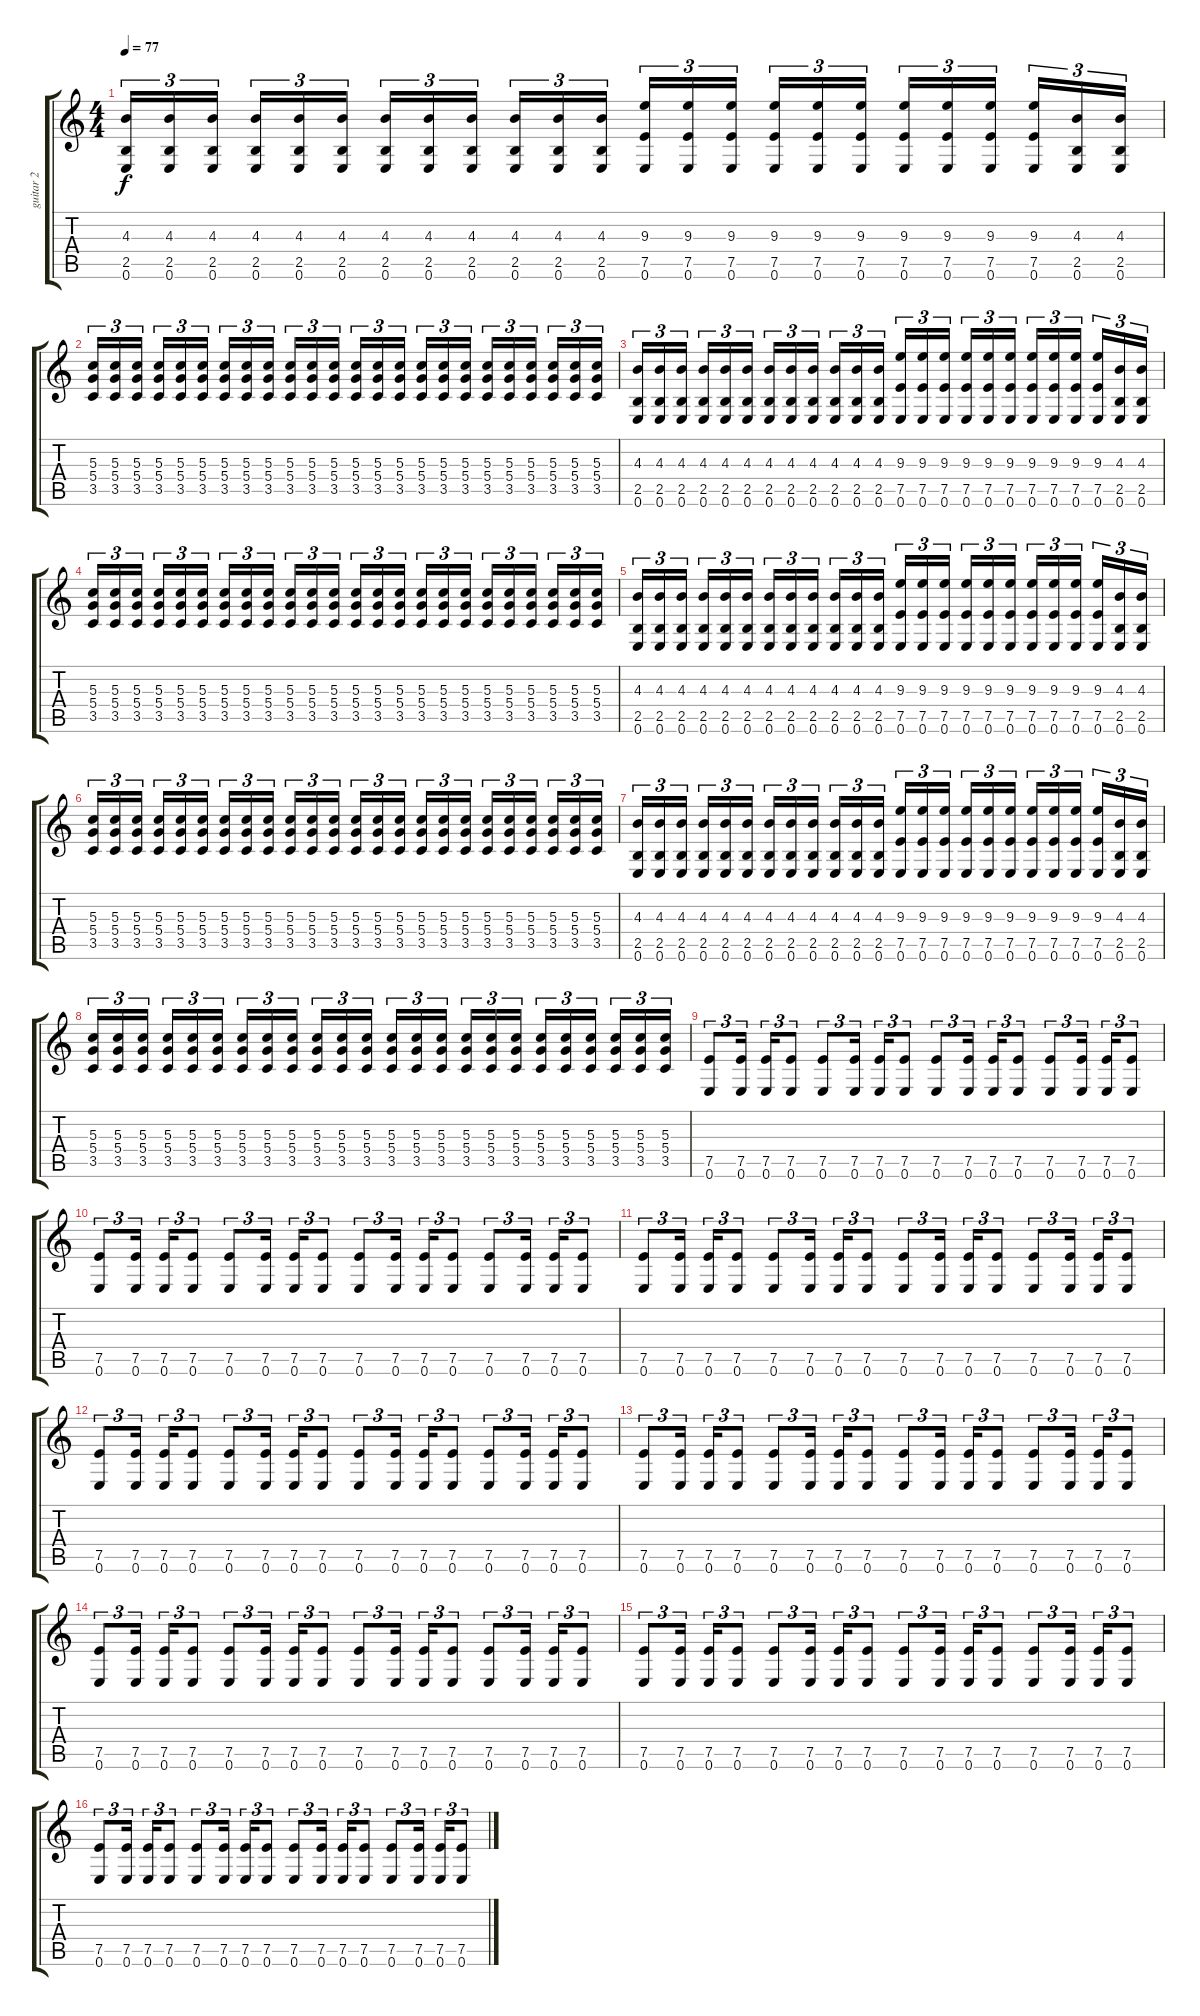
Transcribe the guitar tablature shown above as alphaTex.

\track ("guitar 2" "guitar 2") {instrument distortionguitar}
\staff {score tabs}
\tuning (E4 B3 G3 D3 A2 E2) {hide}
\ts (4 4)
\tempo 77
\clef g2
\ks c
(4.3 2.5 0.6).16{tu (3 2) dy f} (4.3 2.5 0.6).16{tu (3 2)} (4.3 2.5 0.6).16{tu (3 2)} (4.3 2.5 0.6).16{tu (3 2)} (4.3 2.5 0.6).16{tu (3 2)} (4.3 2.5 0.6).16{tu (3 2)} (4.3 2.5 0.6).16{tu (3 2)} (4.3 2.5 0.6).16{tu (3 2)} (4.3 2.5 0.6).16{tu (3 2)} (4.3 2.5 0.6).16{tu (3 2)} (4.3 2.5 0.6).16{tu (3 2)} (4.3 2.5 0.6).16{tu (3 2)} (9.3 7.5 0.6).16{tu (3 2)} (9.3 7.5 0.6).16{tu (3 2)} (9.3 7.5 0.6).16{tu (3 2)} (9.3 7.5 0.6).16{tu (3 2)} (9.3 7.5 0.6).16{tu (3 2)} (9.3 7.5 0.6).16{tu (3 2)} (9.3 7.5 0.6).16{tu (3 2)} (9.3 7.5 0.6).16{tu (3 2)} (9.3 7.5 0.6).16{tu (3 2)} (9.3 7.5 0.6).16{tu (3 2)} (4.3 2.5 0.6).16{tu (3 2)} (4.3 2.5 0.6).16{tu (3 2)} |
(5.3 5.4 3.5).16{tu (3 2)} (5.3 5.4 3.5).16{tu (3 2)} (5.3 5.4 3.5).16{tu (3 2)} (5.3 5.4 3.5).16{tu (3 2)} (5.3 5.4 3.5).16{tu (3 2)} (5.3 5.4 3.5).16{tu (3 2)} (5.3 5.4 3.5).16{tu (3 2)} (5.3 5.4 3.5).16{tu (3 2)} (5.3 5.4 3.5).16{tu (3 2)} (5.3 5.4 3.5).16{tu (3 2)} (5.3 5.4 3.5).16{tu (3 2)} (5.3 5.4 3.5).16{tu (3 2)} (5.3 5.4 3.5).16{tu (3 2)} (5.3 5.4 3.5).16{tu (3 2)} (5.3 5.4 3.5).16{tu (3 2)} (5.3 5.4 3.5).16{tu (3 2)} (5.3 5.4 3.5).16{tu (3 2)} (5.3 5.4 3.5).16{tu (3 2)} (5.3 5.4 3.5).16{tu (3 2)} (5.3 5.4 3.5).16{tu (3 2)} (5.3 5.4 3.5).16{tu (3 2)} (5.3 5.4 3.5).16{tu (3 2)} (5.3 5.4 3.5).16{tu (3 2)} (5.3 5.4 3.5).16{tu (3 2)} |
(4.3 2.5 0.6).16{tu (3 2)} (4.3 2.5 0.6).16{tu (3 2)} (4.3 2.5 0.6).16{tu (3 2)} (4.3 2.5 0.6).16{tu (3 2)} (4.3 2.5 0.6).16{tu (3 2)} (4.3 2.5 0.6).16{tu (3 2)} (4.3 2.5 0.6).16{tu (3 2)} (4.3 2.5 0.6).16{tu (3 2)} (4.3 2.5 0.6).16{tu (3 2)} (4.3 2.5 0.6).16{tu (3 2)} (4.3 2.5 0.6).16{tu (3 2)} (4.3 2.5 0.6).16{tu (3 2)} (9.3 7.5 0.6).16{tu (3 2)} (9.3 7.5 0.6).16{tu (3 2)} (9.3 7.5 0.6).16{tu (3 2)} (9.3 7.5 0.6).16{tu (3 2)} (9.3 7.5 0.6).16{tu (3 2)} (9.3 7.5 0.6).16{tu (3 2)} (9.3 7.5 0.6).16{tu (3 2)} (9.3 7.5 0.6).16{tu (3 2)} (9.3 7.5 0.6).16{tu (3 2)} (9.3 7.5 0.6).16{tu (3 2)} (4.3 2.5 0.6).16{tu (3 2)} (4.3 2.5 0.6).16{tu (3 2)} |
(5.3 5.4 3.5).16{tu (3 2)} (5.3 5.4 3.5).16{tu (3 2)} (5.3 5.4 3.5).16{tu (3 2)} (5.3 5.4 3.5).16{tu (3 2)} (5.3 5.4 3.5).16{tu (3 2)} (5.3 5.4 3.5).16{tu (3 2)} (5.3 5.4 3.5).16{tu (3 2)} (5.3 5.4 3.5).16{tu (3 2)} (5.3 5.4 3.5).16{tu (3 2)} (5.3 5.4 3.5).16{tu (3 2)} (5.3 5.4 3.5).16{tu (3 2)} (5.3 5.4 3.5).16{tu (3 2)} (5.3 5.4 3.5).16{tu (3 2)} (5.3 5.4 3.5).16{tu (3 2)} (5.3 5.4 3.5).16{tu (3 2)} (5.3 5.4 3.5).16{tu (3 2)} (5.3 5.4 3.5).16{tu (3 2)} (5.3 5.4 3.5).16{tu (3 2)} (5.3 5.4 3.5).16{tu (3 2)} (5.3 5.4 3.5).16{tu (3 2)} (5.3 5.4 3.5).16{tu (3 2)} (5.3 5.4 3.5).16{tu (3 2)} (5.3 5.4 3.5).16{tu (3 2)} (5.3 5.4 3.5).16{tu (3 2)} |
(4.3 2.5 0.6).16{tu (3 2)} (4.3 2.5 0.6).16{tu (3 2)} (4.3 2.5 0.6).16{tu (3 2)} (4.3 2.5 0.6).16{tu (3 2)} (4.3 2.5 0.6).16{tu (3 2)} (4.3 2.5 0.6).16{tu (3 2)} (4.3 2.5 0.6).16{tu (3 2)} (4.3 2.5 0.6).16{tu (3 2)} (4.3 2.5 0.6).16{tu (3 2)} (4.3 2.5 0.6).16{tu (3 2)} (4.3 2.5 0.6).16{tu (3 2)} (4.3 2.5 0.6).16{tu (3 2)} (9.3 7.5 0.6).16{tu (3 2)} (9.3 7.5 0.6).16{tu (3 2)} (9.3 7.5 0.6).16{tu (3 2)} (9.3 7.5 0.6).16{tu (3 2)} (9.3 7.5 0.6).16{tu (3 2)} (9.3 7.5 0.6).16{tu (3 2)} (9.3 7.5 0.6).16{tu (3 2)} (9.3 7.5 0.6).16{tu (3 2)} (9.3 7.5 0.6).16{tu (3 2)} (9.3 7.5 0.6).16{tu (3 2)} (4.3 2.5 0.6).16{tu (3 2)} (4.3 2.5 0.6).16{tu (3 2)} |
(5.3 5.4 3.5).16{tu (3 2)} (5.3 5.4 3.5).16{tu (3 2)} (5.3 5.4 3.5).16{tu (3 2)} (5.3 5.4 3.5).16{tu (3 2)} (5.3 5.4 3.5).16{tu (3 2)} (5.3 5.4 3.5).16{tu (3 2)} (5.3 5.4 3.5).16{tu (3 2)} (5.3 5.4 3.5).16{tu (3 2)} (5.3 5.4 3.5).16{tu (3 2)} (5.3 5.4 3.5).16{tu (3 2)} (5.3 5.4 3.5).16{tu (3 2)} (5.3 5.4 3.5).16{tu (3 2)} (5.3 5.4 3.5).16{tu (3 2)} (5.3 5.4 3.5).16{tu (3 2)} (5.3 5.4 3.5).16{tu (3 2)} (5.3 5.4 3.5).16{tu (3 2)} (5.3 5.4 3.5).16{tu (3 2)} (5.3 5.4 3.5).16{tu (3 2)} (5.3 5.4 3.5).16{tu (3 2)} (5.3 5.4 3.5).16{tu (3 2)} (5.3 5.4 3.5).16{tu (3 2)} (5.3 5.4 3.5).16{tu (3 2)} (5.3 5.4 3.5).16{tu (3 2)} (5.3 5.4 3.5).16{tu (3 2)} |
(4.3 2.5 0.6).16{tu (3 2)} (4.3 2.5 0.6).16{tu (3 2)} (4.3 2.5 0.6).16{tu (3 2)} (4.3 2.5 0.6).16{tu (3 2)} (4.3 2.5 0.6).16{tu (3 2)} (4.3 2.5 0.6).16{tu (3 2)} (4.3 2.5 0.6).16{tu (3 2)} (4.3 2.5 0.6).16{tu (3 2)} (4.3 2.5 0.6).16{tu (3 2)} (4.3 2.5 0.6).16{tu (3 2)} (4.3 2.5 0.6).16{tu (3 2)} (4.3 2.5 0.6).16{tu (3 2)} (9.3 7.5 0.6).16{tu (3 2)} (9.3 7.5 0.6).16{tu (3 2)} (9.3 7.5 0.6).16{tu (3 2)} (9.3 7.5 0.6).16{tu (3 2)} (9.3 7.5 0.6).16{tu (3 2)} (9.3 7.5 0.6).16{tu (3 2)} (9.3 7.5 0.6).16{tu (3 2)} (9.3 7.5 0.6).16{tu (3 2)} (9.3 7.5 0.6).16{tu (3 2)} (9.3 7.5 0.6).16{tu (3 2)} (4.3 2.5 0.6).16{tu (3 2)} (4.3 2.5 0.6).16{tu (3 2)} |
(5.3 5.4 3.5).16{tu (3 2)} (5.3 5.4 3.5).16{tu (3 2)} (5.3 5.4 3.5).16{tu (3 2)} (5.3 5.4 3.5).16{tu (3 2)} (5.3 5.4 3.5).16{tu (3 2)} (5.3 5.4 3.5).16{tu (3 2)} (5.3 5.4 3.5).16{tu (3 2)} (5.3 5.4 3.5).16{tu (3 2)} (5.3 5.4 3.5).16{tu (3 2)} (5.3 5.4 3.5).16{tu (3 2)} (5.3 5.4 3.5).16{tu (3 2)} (5.3 5.4 3.5).16{tu (3 2)} (5.3 5.4 3.5).16{tu (3 2)} (5.3 5.4 3.5).16{tu (3 2)} (5.3 5.4 3.5).16{tu (3 2)} (5.3 5.4 3.5).16{tu (3 2)} (5.3 5.4 3.5).16{tu (3 2)} (5.3 5.4 3.5).16{tu (3 2)} (5.3 5.4 3.5).16{tu (3 2)} (5.3 5.4 3.5).16{tu (3 2)} (5.3 5.4 3.5).16{tu (3 2)} (5.3 5.4 3.5).16{tu (3 2)} (5.3 5.4 3.5).16{tu (3 2)} (5.3 5.4 3.5).16{tu (3 2)} |
(7.5 0.6).8{tu (3 2)} (7.5 0.6).16{tu (3 2)} (7.5 0.6).16{tu (3 2)} (7.5 0.6).8{tu (3 2)} (7.5 0.6).8{tu (3 2)} (7.5 0.6).16{tu (3 2)} (7.5 0.6).16{tu (3 2)} (7.5 0.6).8{tu (3 2)} (7.5 0.6).8{tu (3 2)} (7.5 0.6).16{tu (3 2)} (7.5 0.6).16{tu (3 2)} (7.5 0.6).8{tu (3 2)} (7.5 0.6).8{tu (3 2)} (7.5 0.6).16{tu (3 2)} (7.5 0.6).16{tu (3 2)} (7.5 0.6).8{tu (3 2)} |
(7.5 0.6).8{tu (3 2)} (7.5 0.6).16{tu (3 2)} (7.5 0.6).16{tu (3 2)} (7.5 0.6).8{tu (3 2)} (7.5 0.6).8{tu (3 2)} (7.5 0.6).16{tu (3 2)} (7.5 0.6).16{tu (3 2)} (7.5 0.6).8{tu (3 2)} (7.5 0.6).8{tu (3 2)} (7.5 0.6).16{tu (3 2)} (7.5 0.6).16{tu (3 2)} (7.5 0.6).8{tu (3 2)} (7.5 0.6).8{tu (3 2)} (7.5 0.6).16{tu (3 2)} (7.5 0.6).16{tu (3 2)} (7.5 0.6).8{tu (3 2)} |
(7.5 0.6).8{tu (3 2)} (7.5 0.6).16{tu (3 2)} (7.5 0.6).16{tu (3 2)} (7.5 0.6).8{tu (3 2)} (7.5 0.6).8{tu (3 2)} (7.5 0.6).16{tu (3 2)} (7.5 0.6).16{tu (3 2)} (7.5 0.6).8{tu (3 2)} (7.5 0.6).8{tu (3 2)} (7.5 0.6).16{tu (3 2)} (7.5 0.6).16{tu (3 2)} (7.5 0.6).8{tu (3 2)} (7.5 0.6).8{tu (3 2)} (7.5 0.6).16{tu (3 2)} (7.5 0.6).16{tu (3 2)} (7.5 0.6).8{tu (3 2)} |
(7.5 0.6).8{tu (3 2)} (7.5 0.6).16{tu (3 2)} (7.5 0.6).16{tu (3 2)} (7.5 0.6).8{tu (3 2)} (7.5 0.6).8{tu (3 2)} (7.5 0.6).16{tu (3 2)} (7.5 0.6).16{tu (3 2)} (7.5 0.6).8{tu (3 2)} (7.5 0.6).8{tu (3 2)} (7.5 0.6).16{tu (3 2)} (7.5 0.6).16{tu (3 2)} (7.5 0.6).8{tu (3 2)} (7.5 0.6).8{tu (3 2)} (7.5 0.6).16{tu (3 2)} (7.5 0.6).16{tu (3 2)} (7.5 0.6).8{tu (3 2)} |
(7.5 0.6).8{tu (3 2)} (7.5 0.6).16{tu (3 2)} (7.5 0.6).16{tu (3 2)} (7.5 0.6).8{tu (3 2)} (7.5 0.6).8{tu (3 2)} (7.5 0.6).16{tu (3 2)} (7.5 0.6).16{tu (3 2)} (7.5 0.6).8{tu (3 2)} (7.5 0.6).8{tu (3 2)} (7.5 0.6).16{tu (3 2)} (7.5 0.6).16{tu (3 2)} (7.5 0.6).8{tu (3 2)} (7.5 0.6).8{tu (3 2)} (7.5 0.6).16{tu (3 2)} (7.5 0.6).16{tu (3 2)} (7.5 0.6).8{tu (3 2)} |
(7.5 0.6).8{tu (3 2)} (7.5 0.6).16{tu (3 2)} (7.5 0.6).16{tu (3 2)} (7.5 0.6).8{tu (3 2)} (7.5 0.6).8{tu (3 2)} (7.5 0.6).16{tu (3 2)} (7.5 0.6).16{tu (3 2)} (7.5 0.6).8{tu (3 2)} (7.5 0.6).8{tu (3 2)} (7.5 0.6).16{tu (3 2)} (7.5 0.6).16{tu (3 2)} (7.5 0.6).8{tu (3 2)} (7.5 0.6).8{tu (3 2)} (7.5 0.6).16{tu (3 2)} (7.5 0.6).16{tu (3 2)} (7.5 0.6).8{tu (3 2)} |
(7.5 0.6).8{tu (3 2)} (7.5 0.6).16{tu (3 2)} (7.5 0.6).16{tu (3 2)} (7.5 0.6).8{tu (3 2)} (7.5 0.6).8{tu (3 2)} (7.5 0.6).16{tu (3 2)} (7.5 0.6).16{tu (3 2)} (7.5 0.6).8{tu (3 2)} (7.5 0.6).8{tu (3 2)} (7.5 0.6).16{tu (3 2)} (7.5 0.6).16{tu (3 2)} (7.5 0.6).8{tu (3 2)} (7.5 0.6).8{tu (3 2)} (7.5 0.6).16{tu (3 2)} (7.5 0.6).16{tu (3 2)} (7.5 0.6).8{tu (3 2)} |
(7.5 0.6).8{tu (3 2)} (7.5 0.6).16{tu (3 2)} (7.5 0.6).16{tu (3 2)} (7.5 0.6).8{tu (3 2)} (7.5 0.6).8{tu (3 2)} (7.5 0.6).16{tu (3 2)} (7.5 0.6).16{tu (3 2)} (7.5 0.6).8{tu (3 2)} (7.5 0.6).8{tu (3 2)} (7.5 0.6).16{tu (3 2)} (7.5 0.6).16{tu (3 2)} (7.5 0.6).8{tu (3 2)} (7.5 0.6).8{tu (3 2)} (7.5 0.6).16{tu (3 2)} (7.5 0.6).16{tu (3 2)} (7.5 0.6).8{tu (3 2)}
